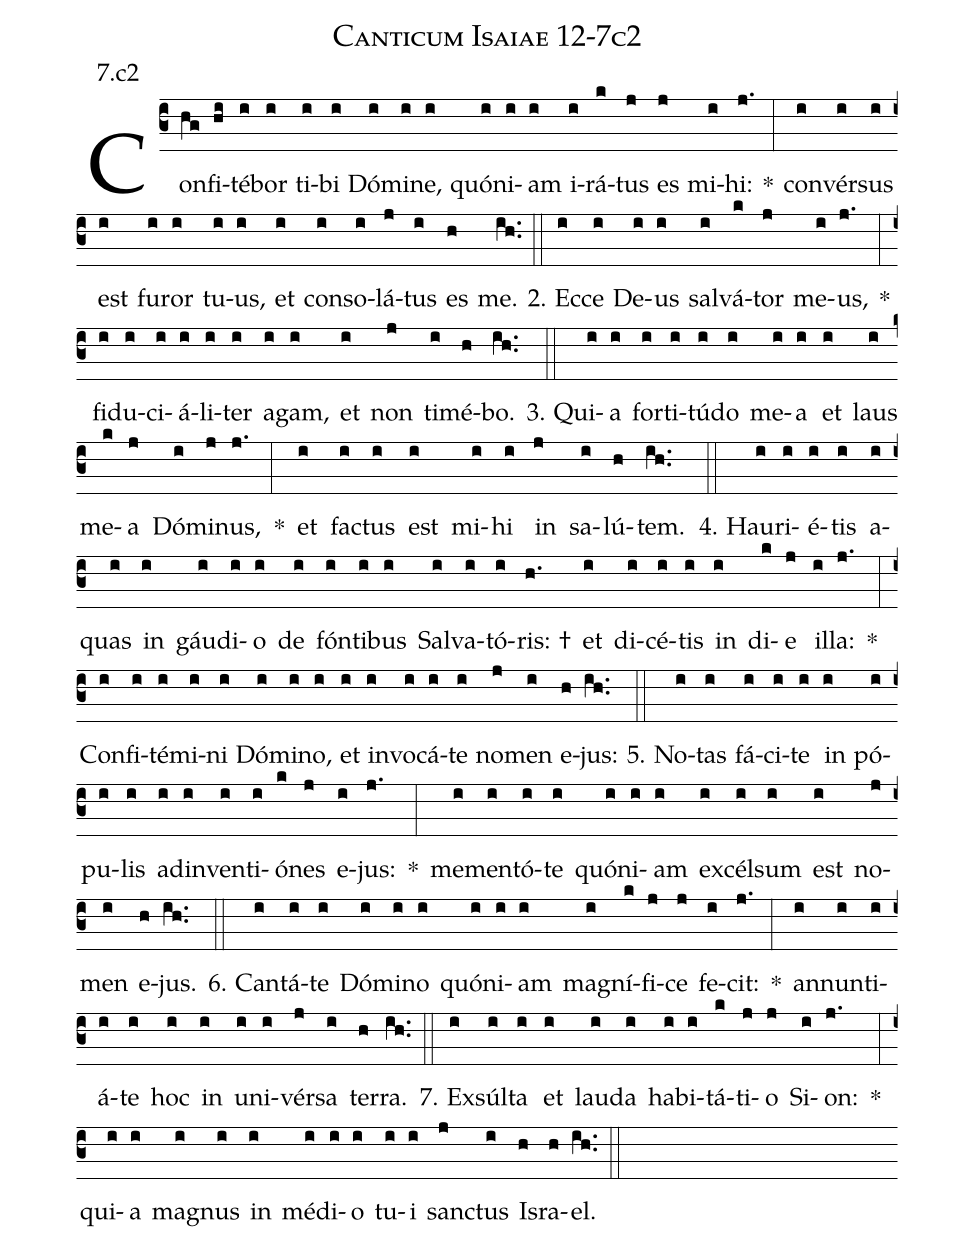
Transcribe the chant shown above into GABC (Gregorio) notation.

name: Canticum Isaiae 12-7c2;
annotation: 7.c2;
%%
(c3)Con(hg)fi(hi)té(i)bor(i) ti(i)bi(i) Dó(i)mi(i)ne,(i) quón(i)i(i)am(i) i(i)rá(k)tus(j) es(j) mi(i)hi:(j.) *(:) con(i)vér(i)sus(i) est(i) fu(i)ror(i) tu(i)us,(i) et(i) con(i)so(i)lá(j)tus(i) es(h) me.(ih..) (::)
2. Ec(i)ce(i) De(i)us(i) sal(i)vá(k)tor(j) me(i)us,(j.) *(:) fi(i)du(i)ci(i)á(i)li(i)ter(i) a(i)gam,(i) et(i) non(j) ti(i)mé(h)bo.(ih..) (::)
3. Qui(i)a(i) for(i)ti(i)tú(i)do(i) me(i)a(i) et(i) laus(i) me(k)a(j) Dó(i)mi(j)nus,(j.) *(:) et(i) fac(i)tus(i) est(i) mi(i)hi(i) in(j) sa(i)lú(h)tem.(ih..) (::)
4. Hau(i)ri(i)é(i)tis(i) a(i)quas(i) in(i) gáu(i)di(i)o(i) de(i) fón(i)ti(i)bus(i) Sal(i)va(i)tó(i)ris: †(h.) et(i) di(i)cé(i)tis(i) in(i) di(k)e(j) il(i)la:(j.) *(:) Con(i)fi(i)té(i)mi(i)ni(i) Dó(i)mi(i)no,(i) et(i) in(i)vo(i)cá(i)te(i) no(j)men(i) e(h)jus:(ih..) (::)
5. No(i)tas(i) fá(i)ci(i)te(i) in(i) pó(i)pu(i)lis(i) ad(i)in(i)ven(i)ti(i)ó(k)nes(j) e(i)jus:(j.) *(:) me(i)men(i)tó(i)te(i) quón(i)i(i)am(i) ex(i)cél(i)sum(i) est(i) no(j)men(i) e(h)jus.(ih..) (::)
6. Can(i)tá(i)te(i) Dó(i)mi(i)no(i) quón(i)i(i)am(i) ma(i)gní(k)fi(j)ce(j) fe(i)cit:(j.) *(:) an(i)nun(i)ti(i)á(i)te(i) hoc(i) in(i) u(i)ni(i)vér(j)sa(i) ter(h)ra.(ih..) (::)
7. Ex(i)súl(i)ta(i) et(i) lau(i)da(i) ha(i)bi(i)tá(k)ti(j)o(j) Si(i)on:(j.) *(:) qui(i)a(i) ma(i)gnus(i) in(i) mé(i)di(i)o(i) tu(i)i(i) sanc(j)tus(i) Is(h)ra(h)el.(ih..) (::)
